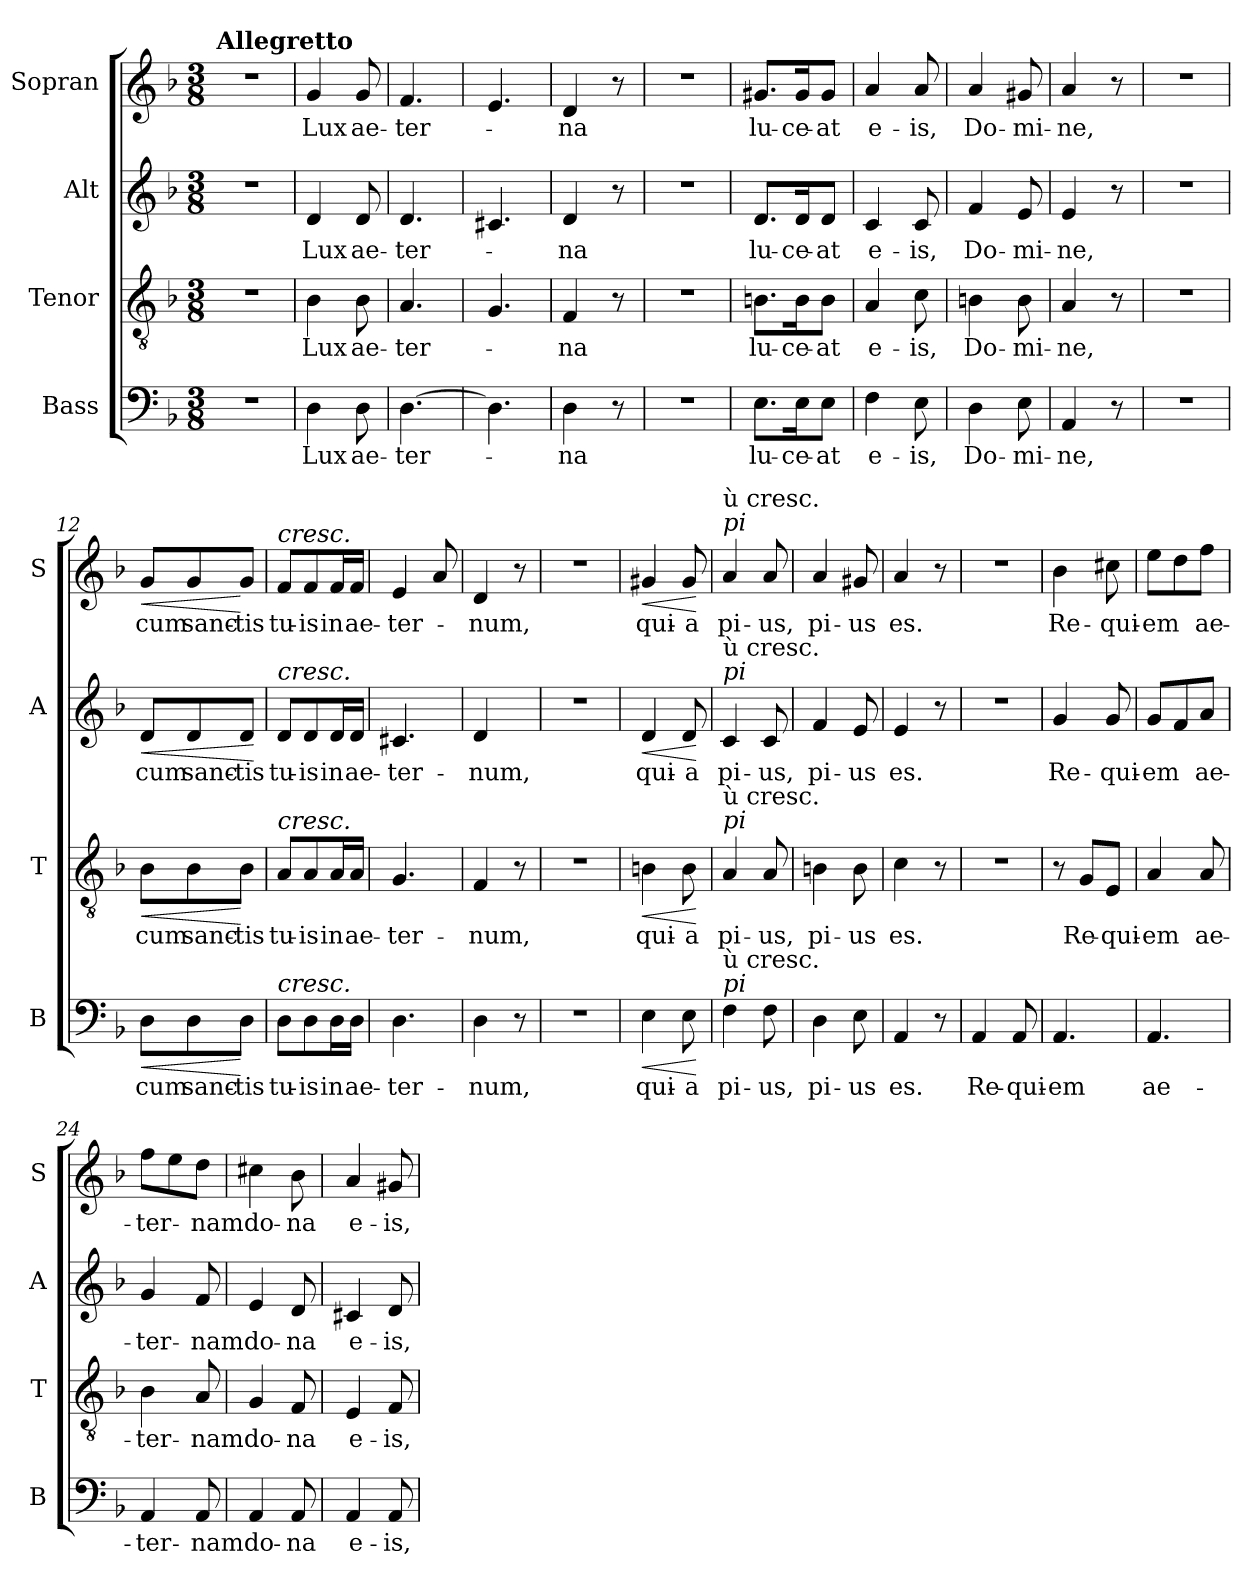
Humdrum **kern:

**kern	**text	**dynam	**kern	**text	**dynam	**kern	**text	**dynam	**kern	**text	**dynam
*part4	*part4	*part4	*part3	*part3	*part3	*part2	*part2	*part2	*part1	*part1	*part1
*staff4	*staff4	*staff4	*staff3	*staff3	*staff3	*staff2	*staff2	*staff2	*staff1	*staff1	*staff1
*I"Bass	*	*	*I"Tenor	*	*	*I"Alt	*	*	*I"Sopran	*	*
*I'B	*	*	*I'T	*	*	*I'A	*	*	*I'S	*	*
*clefF4	*	*	*clefGv2	*	*	*clefG2	*	*	*clefG2	*	*
*k[b-]	*	*	*k[b-]	*	*	*k[b-]	*	*	*k[b-]	*	*
*F:	*	*	*F:	*	*	*F:	*	*	*F:	*	*
*M3/8	*	*	*M3/8	*	*	*M3/8	*	*	*M3/8	*	*
=1	=1	=1	=1	=1	=1	=1	=1	=1	=1	=1	=1
!	!	!	!	!	!	!	!	!	!LO:TX:a:B:t=Allegretto	!	!
4.r	.	.	4.r	.	.	4.r	.	.	4.r	.	.
=2	=2	=2	=2	=2	=2	=2	=2	=2	=2	=2	=2
!	!LO:LY:b	!	!	!LO:LY:b	!	!	!LO:LY:b	!	!	!LO:LY:b	!
4D\	Lux	.	4B-\	Lux	.	4d/	Lux	.	4g/	Lux	.
!	!LO:LY:b	!	!	!LO:LY:b	!	!	!LO:LY:b	!	!	!LO:LY:b	!
8D\	ae-	.	8B-\	ae-	.	8d/	ae-	.	8g/	ae-	.
=3	=3	=3	=3	=3	=3	=3	=3	=3	=3	=3	=3
!	!LO:LY:b	!	!	!LO:LY:b	!	!	!LO:LY:b	!	!	!LO:LY:b	!
[4.D\	-ter-	.	4.A/	-ter-	.	4.d/	-ter-	.	4.f/	-ter-	.
=4	=4	=4	=4	=4	=4	=4	=4	=4	=4	=4	=4
4.D\]	.	.	4.G/	.	.	4.c#X/	.	.	4.e/	.	.
=5	=5	=5	=5	=5	=5	=5	=5	=5	=5	=5	=5
!	!LO:LY:b	!	!	!LO:LY:b	!	!	!LO:LY:b	!	!	!LO:LY:b	!
4D\	-na	.	4F/	-na	.	4d/	-na	.	4d/	-na	.
8r	.	.	8r	.	.	8r	.	.	8r	.	.
=6	=6	=6	=6	=6	=6	=6	=6	=6	=6	=6	=6
4.r	.	.	4.r	.	.	4.r	.	.	4.r	.	.
=7	=7	=7	=7	=7	=7	=7	=7	=7	=7	=7	=7
!	!LO:LY:b	!	!	!LO:LY:b	!	!	!LO:LY:b	!	!	!LO:LY:b	!
8.E\L	lu-	.	8.Bn\L	lu-	.	8.d/L	lu-	.	8.g#X/L	lu-	.
!	!LO:LY:b	!	!	!LO:LY:b	!	!	!LO:LY:b	!	!	!LO:LY:b	!
16E\K	-ce-	.	16B\K	-ce-	.	16d/K	-ce-	.	16g#/K	-ce-	.
!	!LO:LY:b	!	!	!LO:LY:b	!	!	!LO:LY:b	!	!	!LO:LY:b	!
8E\J	-at	.	8B\J	-at	.	8d/J	-at	.	8g#/J	-at	.
=8	=8	=8	=8	=8	=8	=8	=8	=8	=8	=8	=8
!	!LO:LY:b	!	!	!LO:LY:b	!	!	!LO:LY:b	!	!	!LO:LY:b	!
4F\	e-	.	4A/	e-	.	4c/	e-	.	4a/	e-	.
!	!LO:LY:b	!	!	!LO:LY:b	!	!	!LO:LY:b	!	!	!LO:LY:b	!
8E\	-is,	.	8c\	-is,	.	8c/	-is,	.	8a/	-is,	.
=9	=9	=9	=9	=9	=9	=9	=9	=9	=9	=9	=9
!	!LO:LY:b	!	!	!LO:LY:b	!	!	!LO:LY:b	!	!	!LO:LY:b	!
4D\	Do-	.	4Bn\	Do-	.	4f/	Do-	.	4a/	Do-	.
!	!LO:LY:b	!	!	!LO:LY:b	!	!	!LO:LY:b	!	!	!LO:LY:b	!
8E\	-mi-	.	8B\	-mi-	.	8e/	-mi-	.	8g#X/	-mi-	.
!!LO:LB:g=z
=10	=10	=10	=10	=10	=10	=10	=10	=10	=10	=10	=10
!	!LO:LY:b	!	!	!LO:LY:b	!	!	!LO:LY:b	!	!	!LO:LY:b	!
4AA/	-ne,	.	4A/	-ne,	.	4e/	-ne,	.	4a/	-ne,	.
8r	.	.	8r	.	.	8r	.	.	8r	.	.
=11	=11	=11	=11	=11	=11	=11	=11	=11	=11	=11	=11
4.r	.	.	4.r	.	.	4.r	.	.	4.r	.	.
=12	=12	=12	=12	=12	=12	=12	=12	=12	=12	=12	=12
!	!LO:LY:b	!LO:HP:b	!	!LO:LY:b	!LO:HP:b	!	!LO:LY:b	!LO:HP:b	!	!LO:LY:b	!LO:HP:b
8D\L	cum	<	8B-\L	cum	<	8d/L	cum	<	8g/L	cum	<
!	!LO:LY:b	!	!	!LO:LY:b	!	!	!LO:LY:b	!	!	!LO:LY:b	!
8D\	sanc-	.	8B-\	sanc-	.	8d/	sanc-	.	8g/	sanc-	.
!	!LO:LY:b	!	!	!LO:LY:b	!	!	!LO:LY:b	!	!	!LO:LY:b	!
8D\J	-tis	[	8B-\J	-tis	[	8d/J	-tis	.	8g/J	-tis	[
.	.	.	.	.	.	.	.	[	.	.	.
=13	=13	=13	=13	=13	=13	=13	=13	=13	=13	=13	=13
!	!	!	!	!	!	!	!	!	!LO:TX:a:i:t=cresc.	!	!
!	!	!	!	!	!	!LO:TX:a:i:t=cresc.	!	!	!	!	!
!	!	!	!LO:TX:a:i:t=cresc.	!	!	!	!	!	!	!	!
!LO:TX:a:i:t=cresc.	!	!	!	!	!	!	!	!	!	!	!
!	!LO:LY:b	!	!	!LO:LY:b	!	!	!LO:LY:b	!	!	!LO:LY:b	!
8D\L	tu-	.	8A/L	tu-	.	8d/L	tu-	.	8f/L	tu-	.
!	!LO:LY:b	!	!	!LO:LY:b	!	!	!LO:LY:b	!	!	!LO:LY:b	!
8D\	-is	.	8A/	-is	.	8d/	-is	.	8f/	-is	.
!	!LO:LY:b	!	!	!LO:LY:b	!	!	!LO:LY:b	!	!	!LO:LY:b	!
16D\L	in	.	16A/L	in	.	16d/L	in	.	16f/L	in	.
!	!LO:LY:b	!	!	!LO:LY:b	!	!	!LO:LY:b	!	!	!LO:LY:b	!
16D\JJ	ae-	.	16A/JJ	ae-	.	16d/JJ	ae-	.	16f/JJ	ae-	.
=14	=14	=14	=14	=14	=14	=14	=14	=14	=14	=14	=14
!	!LO:LY:b	!	!	!LO:LY:b	!	!	!LO:LY:b	!	!	!LO:LY:b	!
4.D\	-ter-	.	4.G/	-ter-	.	4.c#X/	-ter-	.	4e/	-ter-	.
.	.	.	.	.	.	.	.	.	8a/	.	.
=15	=15	=15	=15	=15	=15	=15	=15	=15	=15	=15	=15
!	!LO:LY:b	!	!	!LO:LY:b	!	!	!LO:LY:b	!	!	!LO:LY:b	!
4D\	-num,	.	4F/	-num,	.	4d/	-num,	.	4d/	-num,	.
8r	.	.	8r	.	.	8ryy	.	.	8r	.	.
=16	=16	=16	=16	=16	=16	=16	=16	=16	=16	=16	=16
4.r	.	.	4.r	.	.	4.r	.	.	4.r	.	.
=17	=17	=17	=17	=17	=17	=17	=17	=17	=17	=17	=17
!	!LO:LY:b	!LO:HP:b	!	!LO:LY:b	!LO:HP:b	!	!LO:LY:b	!LO:HP:b	!	!LO:LY:b	!LO:HP:b
4E\	qui-	<	4Bn\	qui-	<	4d/	qui-	<	4g#X/	qui-	<
!	!LO:LY:b	!	!	!LO:LY:b	!	!	!LO:LY:b	!	!	!LO:LY:b	!
8E\	-a	.	8B\	-a	.	8d/	-a	.	8g#/	-a	.
.	.	[	.	.	[	.	.	[	.	.	[
=18	=18	=18	=18	=18	=18	=18	=18	=18	=18	=18	=18
!	!	!	!	!	!	!	!	!	!LO:TX:a:i:t=pi	!	!
!	!	!	!	!	!	!	!	!	!LO:TX:a:t=ù cresc.	!	!
!	!	!	!	!	!	!LO:TX:a:i:t=pi	!	!	!	!	!
!	!	!	!	!	!	!LO:TX:a:t=ù cresc.	!	!	!	!	!
!	!	!	!LO:TX:a:i:t=pi	!	!	!	!	!	!	!	!
!	!	!	!LO:TX:a:t=ù cresc.	!	!	!	!	!	!	!	!
!LO:TX:a:i:t=pi	!	!	!	!	!	!	!	!	!	!	!
!LO:TX:a:t=ù cresc.	!	!	!	!	!	!	!	!	!	!	!
!	!LO:LY:b	!	!	!LO:LY:b	!	!	!LO:LY:b	!	!	!LO:LY:b	!
4F\	pi-	.	4A/	pi-	.	4c/	pi-	.	4a/	pi-	.
!	!LO:LY:b	!	!	!LO:LY:b	!	!	!LO:LY:b	!	!	!LO:LY:b	!
8F\	-us,	.	8A/	-us,	.	8c/	-us,	.	8a/	-us,	.
!!LO:PB:g=z
=19	=19	=19	=19	=19	=19	=19	=19	=19	=19	=19	=19
!	!LO:LY:b	!	!	!LO:LY:b	!	!	!LO:LY:b	!	!	!LO:LY:b	!
4D\	pi-	.	4Bn\	pi-	.	4f/	pi-	.	4a/	pi-	.
!	!LO:LY:b	!	!	!LO:LY:b	!	!	!LO:LY:b	!	!	!LO:LY:b	!
8E\	-us	.	8B\	-us	.	8e/	-us	.	8g#X/	-us	.
=20	=20	=20	=20	=20	=20	=20	=20	=20	=20	=20	=20
!	!LO:LY:b	!	!	!LO:LY:b	!	!	!LO:LY:b	!	!	!LO:LY:b	!
4AA/	es.	.	4c\	es.	.	4e/	es.	.	4a/	es.	.
8r	.	.	8r	.	.	8r	.	.	8r	.	.
=21	=21	=21	=21	=21	=21	=21	=21	=21	=21	=21	=21
!	!LO:LY:b	!	!	!	!	!	!	!	!	!	!
4AA/	Re-	.	4.r	.	.	4.r	.	.	4.r	.	.
!	!LO:LY:b	!	!	!	!	!	!	!	!	!	!
8AA/	-qui-	.	.	.	.	.	.	.	.	.	.
=22	=22	=22	=22	=22	=22	=22	=22	=22	=22	=22	=22
!	!LO:LY:b	!	!	!	!	!	!LO:LY:b	!	!	!LO:LY:b	!
4.AA/	-em	.	8r	.	.	4g/	Re-	.	4b-\	Re-	.
!	!	!	!	!LO:LY:b	!	!	!	!	!	!	!
.	.	.	8G/L	Re-	.	.	.	.	.	.	.
!	!	!	!	!LO:LY:b	!	!	!LO:LY:b	!	!	!LO:LY:b	!
.	.	.	8E/J	-qui-	.	8g/	-qui-	.	8cc#X\	-qui-	.
=23	=23	=23	=23	=23	=23	=23	=23	=23	=23	=23	=23
!	!LO:LY:b	!	!	!LO:LY:b	!	!	!LO:LY:b	!	!	!LO:LY:b	!
4.AA/	ae-	.	4A/	-em	.	8g/L	-em	.	8ee\L	-em	.
.	.	.	.	.	.	8f/	.	.	8dd\	.	.
!	!	!	!	!LO:LY:b	!	!	!LO:LY:b	!	!	!LO:LY:b	!
.	.	.	8A/	ae-	.	8a/J	ae-	.	8ff\J	ae-	.
=24	=24	=24	=24	=24	=24	=24	=24	=24	=24	=24	=24
!	!LO:LY:b	!	!	!LO:LY:b	!	!	!LO:LY:b	!	!	!LO:LY:b	!
4AA/	-ter-	.	4B-\	-ter-	.	4g/	-ter-	.	8ff\L	-ter-	.
.	.	.	.	.	.	.	.	.	8ee\	.	.
!	!LO:LY:b	!	!	!LO:LY:b	!	!	!LO:LY:b	!	!	!LO:LY:b	!
8AA/	-nam	.	8A/	-nam	.	8f/	-nam	.	8dd\J	-nam	.
=25	=25	=25	=25	=25	=25	=25	=25	=25	=25	=25	=25
!	!LO:LY:b	!	!	!LO:LY:b	!	!	!LO:LY:b	!	!	!LO:LY:b	!
4AA/	do-	.	4G/	do-	.	4e/	do-	.	4cc#X\	do-	.
!	!LO:LY:b	!	!	!LO:LY:b	!	!	!LO:LY:b	!	!	!LO:LY:b	!
8AA/	-na	.	8F/	-na	.	8d/	-na	.	8b-\	-na	.
=26	=26	=26	=26	=26	=26	=26	=26	=26	=26	=26	=26
!	!LO:LY:b	!	!	!LO:LY:b	!	!	!LO:LY:b	!	!	!LO:LY:b	!
4AA/	e-	.	4E/	e-	.	4c#X/	e-	.	4a/	e-	.
!	!LO:LY:b	!	!	!LO:LY:b	!	!	!LO:LY:b	!	!	!LO:LY:b	!
8AA/	-is,	.	8F/	-is,	.	8d/	-is,	.	8g#X/	-is,	.
=	=	=	=	=	=	=	=	=	=	=	=
*-	*-	*-	*-	*-	*-	*-	*-	*-	*-	*-	*-
